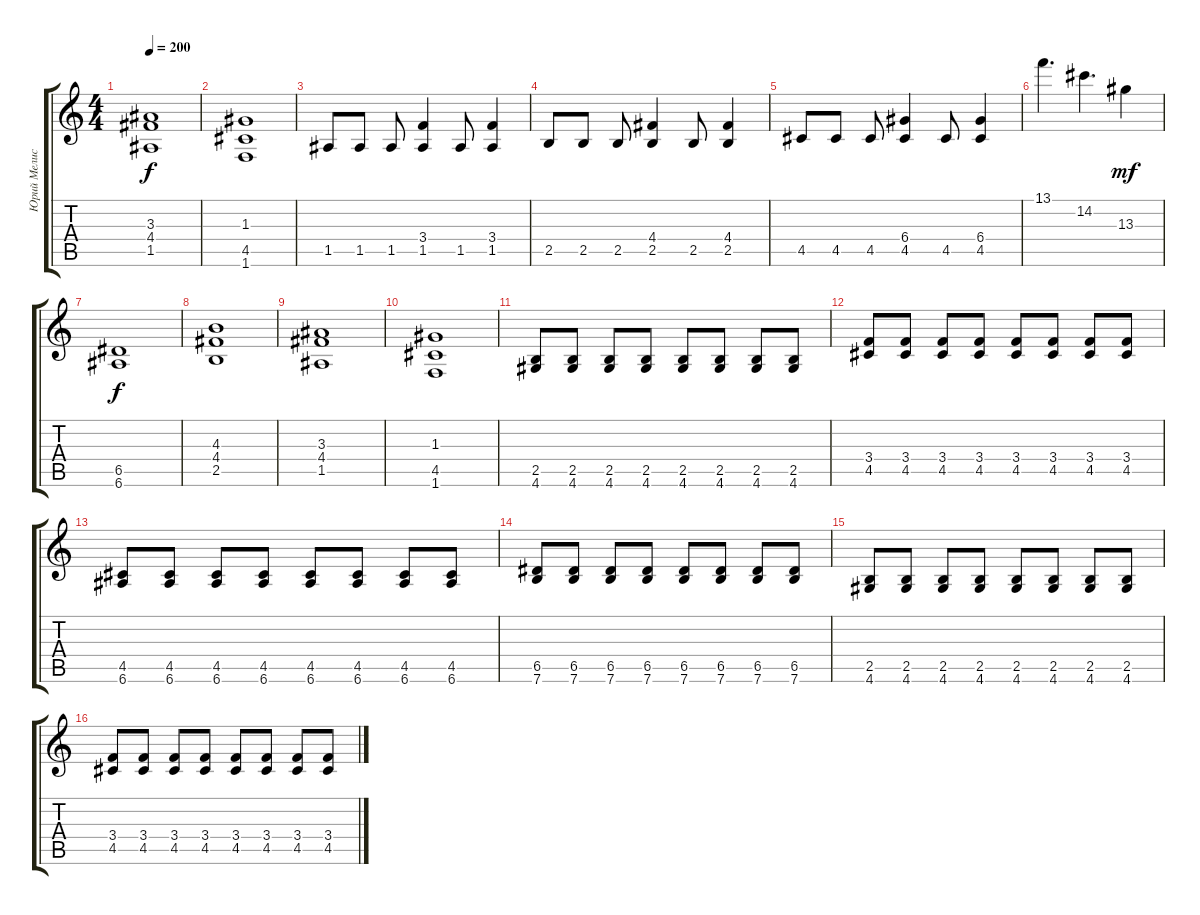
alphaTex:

\track ("Юрий Мелисов" "Юрий Мелис") {instrument overdrivenguitar}
\staff {score tabs}
\tuning (E4 B3 G3 D3 A2 E2) {hide}
\ts (4 4)
\tempo 200
\clef g2
\ks c
(3.3 4.4 1.5).1{dy f} |
(1.3 4.5 1.6).1 |
1.5.8 1.5.8 1.5.8 (3.4 1.5).4 1.5.8 (3.4 1.5).4 |
2.5.8 2.5.8 2.5.8 (4.4 2.5).4 2.5.8 (4.4 2.5).4 |
4.5.8 4.5.8 4.5.8 (6.4 4.5).4 4.5.8 (6.4 4.5).4 |
13.1.4{d volume 16} 14.2.4{d} 13.3.4{dy mf} |
(6.5 6.6).1{dy f volume 13} |
(4.3 4.4 2.5).1 |
(3.3 4.4 1.5).1 |
(1.3 4.5 1.6).1 |
(2.5 4.6).8 (2.5 4.6).8 (2.5 4.6).8 (2.5 4.6).8 (2.5 4.6).8 (2.5 4.6).8 (2.5 4.6).8 (2.5 4.6).8 |
(3.4 4.5).8 (3.4 4.5).8 (3.4 4.5).8 (3.4 4.5).8 (3.4 4.5).8 (3.4 4.5).8 (3.4 4.5).8 (3.4 4.5).8 |
(4.5 6.6).8 (4.5 6.6).8 (4.5 6.6).8 (4.5 6.6).8 (4.5 6.6).8 (4.5 6.6).8 (4.5 6.6).8 (4.5 6.6).8 |
(6.5 7.6).8 (6.5 7.6).8 (6.5 7.6).8 (6.5 7.6).8 (6.5 7.6).8 (6.5 7.6).8 (6.5 7.6).8 (6.5 7.6).8 |
(2.5 4.6).8 (2.5 4.6).8 (2.5 4.6).8 (2.5 4.6).8 (2.5 4.6).8 (2.5 4.6).8 (2.5 4.6).8 (2.5 4.6).8 |
(3.4 4.5).8 (3.4 4.5).8 (3.4 4.5).8 (3.4 4.5).8 (3.4 4.5).8 (3.4 4.5).8 (3.4 4.5).8 (3.4 4.5).8
